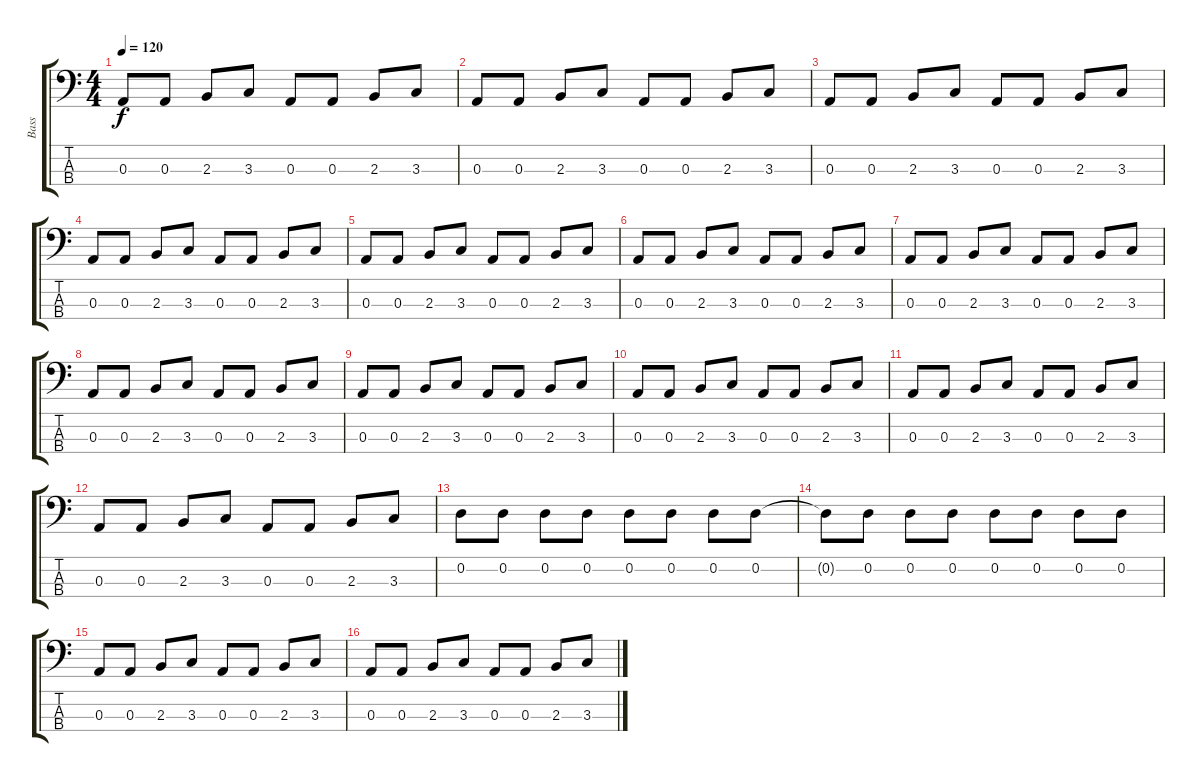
\track ("Bass" "Bass") {instrument electricbasspick}
\staff {score tabs}
\tuning (G2 D2 A1 E1) {hide}
\ts (4 4)
\tempo 120
\clef f4
\ks c
0.3.8{dy f instrument electricbasspick} 0.3.8 2.3.8 3.3.8 0.3.8 0.3.8 2.3.8 3.3.8 |
0.3.8 0.3.8 2.3.8 3.3.8 0.3.8 0.3.8 2.3.8 3.3.8 |
0.3.8 0.3.8 2.3.8 3.3.8 0.3.8 0.3.8 2.3.8 3.3.8 |
0.3.8 0.3.8 2.3.8 3.3.8 0.3.8 0.3.8 2.3.8 3.3.8 |
0.3.8 0.3.8 2.3.8 3.3.8 0.3.8 0.3.8 2.3.8 3.3.8 |
0.3.8 0.3.8 2.3.8 3.3.8 0.3.8 0.3.8 2.3.8 3.3.8 |
0.3.8 0.3.8 2.3.8 3.3.8 0.3.8 0.3.8 2.3.8 3.3.8 |
0.3.8 0.3.8 2.3.8 3.3.8 0.3.8 0.3.8 2.3.8 3.3.8 |
0.3.8 0.3.8 2.3.8 3.3.8 0.3.8 0.3.8 2.3.8 3.3.8 |
0.3.8 0.3.8 2.3.8 3.3.8 0.3.8 0.3.8 2.3.8 3.3.8 |
0.3.8 0.3.8 2.3.8 3.3.8 0.3.8 0.3.8 2.3.8 3.3.8 |
0.3.8 0.3.8 2.3.8 3.3.8 0.3.8 0.3.8 2.3.8 3.3.8 |
0.2.8 0.2.8 0.2.8 0.2.8 0.2.8 0.2.8 0.2.8 0.2.8 |
0.2{t}.8 0.2.8 0.2.8 0.2.8 0.2.8 0.2.8 0.2.8 0.2.8 |
0.3.8 0.3.8 2.3.8 3.3.8 0.3.8 0.3.8 2.3.8 3.3.8 |
0.3.8 0.3.8 2.3.8 3.3.8 0.3.8 0.3.8 2.3.8 3.3.8
